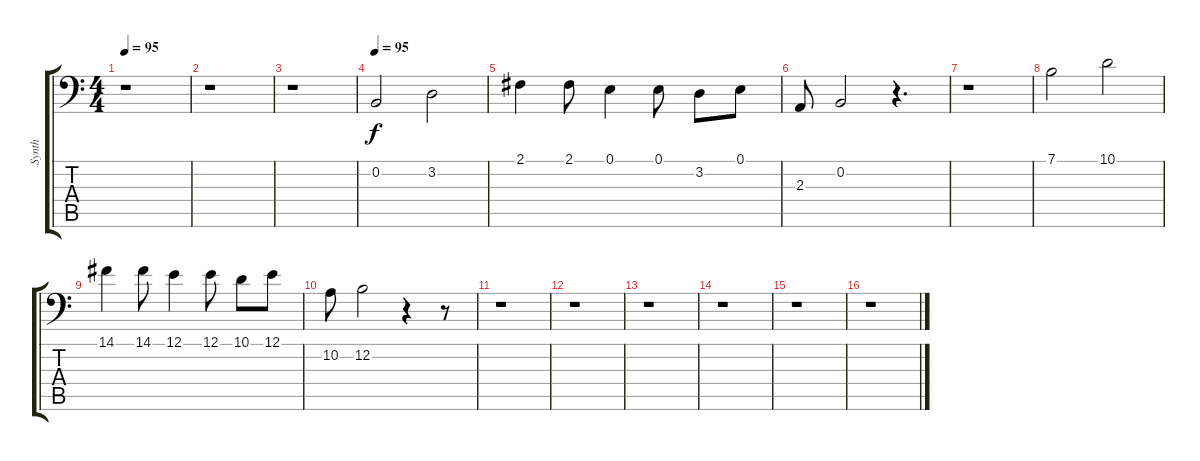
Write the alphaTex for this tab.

\track ("Synth" "Synth") {instrument drawbarorgan}
\staff {score tabs}
\tuning (E3 B2 G2 D2 A1 E1) {hide}
\ts (4 4)
\tempo 95
\clef f4
\ks c
r.1{dy f} |
r.1 |
r.1 |
\tempo 95
0.2.2{volume 9 instrument lead1square} 3.2.2 |
2.1.4 2.1.8 0.1.4 0.1.8 3.2.8 0.1.8 |
2.3.8 0.2.2 r.4{d} |
r.1 |
7.1.2 10.1.2 |
14.1.4 14.1.8 12.1.4 12.1.8 10.1.8 12.1.8 |
10.2.8 12.2.2 r.4 r.8 |
r.1 |
r.1 |
r.1 |
r.1 |
r.1 |
r.1
